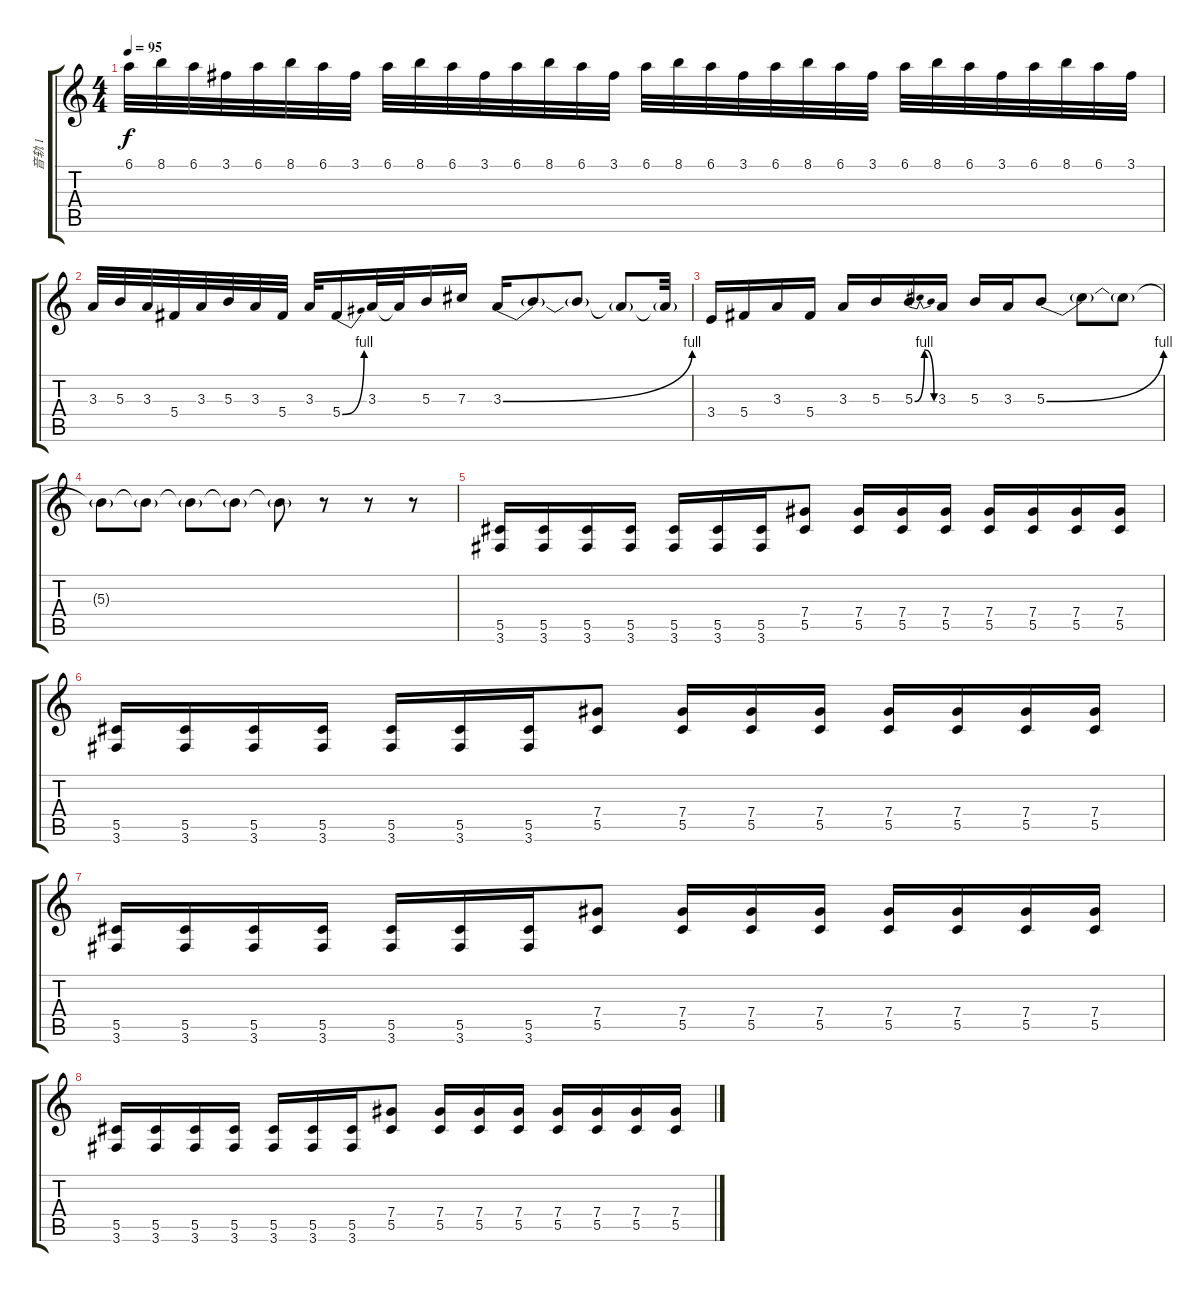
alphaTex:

\track ("音轨 1" "音轨 1") {instrument overdrivenguitar}
\staff {score tabs}
\tuning (Eb4 Bb3 Gb3 Db3 Ab2 Eb2) {hide}
\ts (4 4)
\tempo 95
\clef g2
\ks c
6.1.32{dy f} 8.1.32 6.1.32 3.1.32 6.1.32 8.1.32 6.1.32 3.1.32 6.1.32 8.1.32 6.1.32 3.1.32 6.1.32 8.1.32 6.1.32 3.1.32 6.1.32 8.1.32 6.1.32 3.1.32 6.1.32 8.1.32 6.1.32 3.1.32 6.1.32 8.1.32 6.1.32 3.1.32 6.1.32 8.1.32 6.1.32 3.1.32 |
3.3.32 5.3.32 3.3.32 5.4.32 3.3.32 5.3.32 3.3.32 5.4.32 3.3.32 5.4{be (bend 0 0 60 4)}.16 3.3.32 3.3{t}.32 5.3.16 7.3.16 3.3{be (bend 0 0 60 4)}.16 3.3{t}.8 3.3{t}.8 3.3{t}.8 3.3{t}.32 |
3.4.16 5.4.16 3.3.16 5.4.16 3.3.16 5.3.16 5.3{be (bendrelease 0 0 30 4 30 4 60 0)}.16 3.3.16 5.3.16 3.3.16 5.3{be (bend 0 0 60 4)}.8 5.3{t}.8 5.3{t}.8 |
5.3{t}.8 5.3{t}.8 5.3{t}.8 5.3{t}.8 5.3{t}.8 r.8 r.8 r.8 |
(5.5 3.6).16{volume 16} (5.5 3.6).16 (5.5 3.6).16 (5.5 3.6).16 (5.5 3.6).16 (5.5 3.6).16 (5.5 3.6).16 (7.4 5.5).8 (7.4 5.5).16 (7.4 5.5).16 (7.4 5.5).16 (7.4 5.5).16 (7.4 5.5).16 (7.4 5.5).16 (7.4 5.5).16 |
(5.5 3.6).16{volume 16} (5.5 3.6).16 (5.5 3.6).16 (5.5 3.6).16 (5.5 3.6).16 (5.5 3.6).16 (5.5 3.6).16 (7.4 5.5).8 (7.4 5.5).16 (7.4 5.5).16 (7.4 5.5).16 (7.4 5.5).16 (7.4 5.5).16 (7.4 5.5).16 (7.4 5.5).16 |
(5.5 3.6).16{volume 16} (5.5 3.6).16 (5.5 3.6).16 (5.5 3.6).16 (5.5 3.6).16 (5.5 3.6).16 (5.5 3.6).16 (7.4 5.5).8 (7.4 5.5).16 (7.4 5.5).16 (7.4 5.5).16 (7.4 5.5).16 (7.4 5.5).16 (7.4 5.5).16 (7.4 5.5).16 |
(5.5 3.6).16{volume 16} (5.5 3.6).16 (5.5 3.6).16 (5.5 3.6).16 (5.5 3.6).16 (5.5 3.6).16 (5.5 3.6).16 (7.4 5.5).8 (7.4 5.5).16 (7.4 5.5).16 (7.4 5.5).16 (7.4 5.5).16 (7.4 5.5).16 (7.4 5.5).16 (7.4 5.5).16
